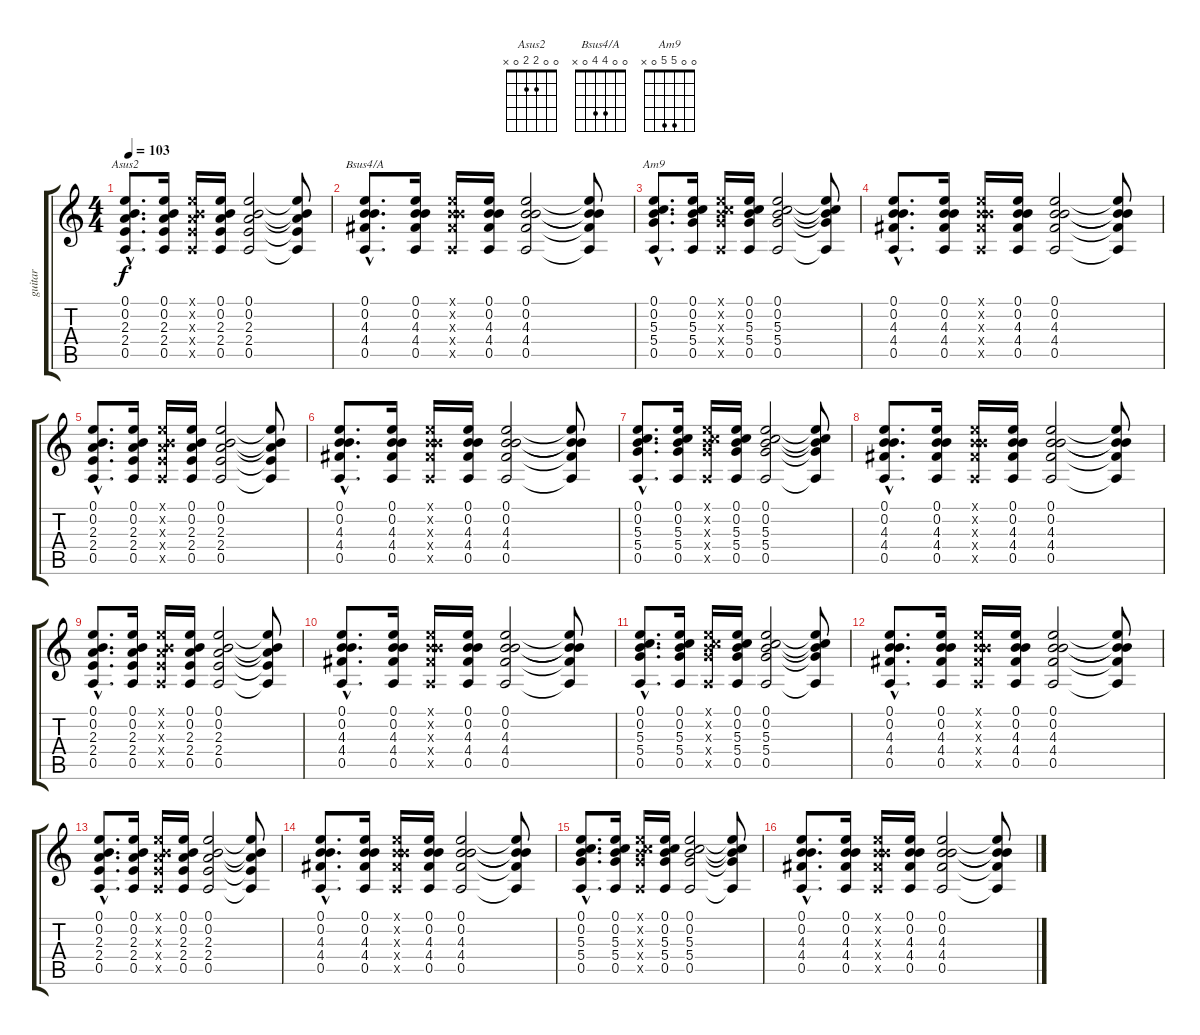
\track ("guitar" "guitar") {instrument acousticguitarsteel}
\staff {score tabs}
\tuning (E4 B3 G3 D3 A2 E2) {hide}
\chord ("Asus2" 0 0 2 2 0 x)
\chord ("Bsus4/A" 0 0 4 4 0 x)
\chord ("Am9" 0 0 5 5 0 x)
\ts (4 4)
\tempo 103
\clef g2
\ks c
(0.1{hac} 0.2{hac} 2.3{hac} 2.4{hac} 0.5{hac}).8{d ch "Asus2" dy f instrument acousticguitarsteel} (0.1 0.2 2.3 2.4 0.5).16 (0.1{x} 0.2{x} 2.3{x} 2.4{x} 0.5{x}).16 (0.1 0.2 2.3 2.4 0.5).16 (0.1 0.2 2.3 2.4 0.5).2 (0.1{t} 0.2{t} 2.3{t} 2.4{t} 0.5{t}).8 |
(0.1{hac} 0.2{hac} 4.3{hac} 4.4{hac} 0.5{hac}).8{d ch "Bsus4/A"} (0.1 0.2 4.3 4.4 0.5).16 (0.1{x} 0.2{x} 4.3{x} 4.4{x} 0.5{x}).16 (0.1 0.2 4.3 4.4 0.5).16 (0.1 0.2 4.3 4.4 0.5).2 (0.1{t} 0.2{t} 4.3{t} 4.4{t} 0.5{t}).8 |
(0.1{hac} 0.2{hac} 5.3{hac} 5.4{hac} 0.5{hac}).8{d ch "Am9"} (0.1 0.2 5.3 5.4 0.5).16 (0.1{x} 0.2{x} 5.3{x} 5.4{x} 0.5{x}).16 (0.1 0.2 5.3 5.4 0.5).16 (0.1 0.2 5.3 5.4 0.5).2 (0.1{t} 0.2{t} 5.3{t} 5.4{t} 0.5{t}).8 |
(0.1{hac} 0.2{hac} 4.3{hac} 4.4{hac} 0.5{hac}).8{d} (0.1 0.2 4.3 4.4 0.5).16 (0.1{x} 0.2{x} 4.3{x} 4.4{x} 0.5{x}).16 (0.1 0.2 4.3 4.4 0.5).16 (0.1 0.2 4.3 4.4 0.5).2 (0.1{t} 0.2{t} 4.3{t} 4.4{t} 0.5{t}).8 |
(0.1{hac} 0.2{hac} 2.3{hac} 2.4{hac} 0.5{hac}).8{d} (0.1 0.2 2.3 2.4 0.5).16 (0.1{x} 0.2{x} 2.3{x} 2.4{x} 0.5{x}).16 (0.1 0.2 2.3 2.4 0.5).16 (0.1 0.2 2.3 2.4 0.5).2 (0.1{t} 0.2{t} 2.3{t} 2.4{t} 0.5{t}).8 |
(0.1{hac} 0.2{hac} 4.3{hac} 4.4{hac} 0.5{hac}).8{d} (0.1 0.2 4.3 4.4 0.5).16 (0.1{x} 0.2{x} 4.3{x} 4.4{x} 0.5{x}).16 (0.1 0.2 4.3 4.4 0.5).16 (0.1 0.2 4.3 4.4 0.5).2 (0.1{t} 0.2{t} 4.3{t} 4.4{t} 0.5{t}).8 |
(0.1{hac} 0.2{hac} 5.3{hac} 5.4{hac} 0.5{hac}).8{d} (0.1 0.2 5.3 5.4 0.5).16 (0.1{x} 0.2{x} 5.3{x} 5.4{x} 0.5{x}).16 (0.1 0.2 5.3 5.4 0.5).16 (0.1 0.2 5.3 5.4 0.5).2 (0.1{t} 0.2{t} 5.3{t} 5.4{t} 0.5{t}).8 |
(0.1{hac} 0.2{hac} 4.3{hac} 4.4{hac} 0.5{hac}).8{d} (0.1 0.2 4.3 4.4 0.5).16 (0.1{x} 0.2{x} 4.3{x} 4.4{x} 0.5{x}).16 (0.1 0.2 4.3 4.4 0.5).16 (0.1 0.2 4.3 4.4 0.5).2 (0.1{t} 0.2{t} 4.3{t} 4.4{t} 0.5{t}).8 |
(0.1{hac} 0.2{hac} 2.3{hac} 2.4{hac} 0.5{hac}).8{d} (0.1 0.2 2.3 2.4 0.5).16 (0.1{x} 0.2{x} 2.3{x} 2.4{x} 0.5{x}).16 (0.1 0.2 2.3 2.4 0.5).16 (0.1 0.2 2.3 2.4 0.5).2 (0.1{t} 0.2{t} 2.3{t} 2.4{t} 0.5{t}).8 |
(0.1{hac} 0.2{hac} 4.3{hac} 4.4{hac} 0.5{hac}).8{d} (0.1 0.2 4.3 4.4 0.5).16 (0.1{x} 0.2{x} 4.3{x} 4.4{x} 0.5{x}).16 (0.1 0.2 4.3 4.4 0.5).16 (0.1 0.2 4.3 4.4 0.5).2 (0.1{t} 0.2{t} 4.3{t} 4.4{t} 0.5{t}).8 |
(0.1{hac} 0.2{hac} 5.3{hac} 5.4{hac} 0.5{hac}).8{d} (0.1 0.2 5.3 5.4 0.5).16 (0.1{x} 0.2{x} 5.3{x} 5.4{x} 0.5{x}).16 (0.1 0.2 5.3 5.4 0.5).16 (0.1 0.2 5.3 5.4 0.5).2 (0.1{t} 0.2{t} 5.3{t} 5.4{t} 0.5{t}).8 |
(0.1{hac} 0.2{hac} 4.3{hac} 4.4{hac} 0.5{hac}).8{d} (0.1 0.2 4.3 4.4 0.5).16 (0.1{x} 0.2{x} 4.3{x} 4.4{x} 0.5{x}).16 (0.1 0.2 4.3 4.4 0.5).16 (0.1 0.2 4.3 4.4 0.5).2 (0.1{t} 0.2{t} 4.3{t} 4.4{t} 0.5{t}).8 |
(0.1{hac} 0.2{hac} 2.3{hac} 2.4{hac} 0.5{hac}).8{d} (0.1 0.2 2.3 2.4 0.5).16 (0.1{x} 0.2{x} 2.3{x} 2.4{x} 0.5{x}).16 (0.1 0.2 2.3 2.4 0.5).16 (0.1 0.2 2.3 2.4 0.5).2 (0.1{t} 0.2{t} 2.3{t} 2.4{t} 0.5{t}).8 |
(0.1{hac} 0.2{hac} 4.3{hac} 4.4{hac} 0.5{hac}).8{d} (0.1 0.2 4.3 4.4 0.5).16 (0.1{x} 0.2{x} 4.3{x} 4.4{x} 0.5{x}).16 (0.1 0.2 4.3 4.4 0.5).16 (0.1 0.2 4.3 4.4 0.5).2 (0.1{t} 0.2{t} 4.3{t} 4.4{t} 0.5{t}).8 |
(0.1{hac} 0.2{hac} 5.3{hac} 5.4{hac} 0.5{hac}).8{d} (0.1 0.2 5.3 5.4 0.5).16 (0.1{x} 0.2{x} 5.3{x} 5.4{x} 0.5{x}).16 (0.1 0.2 5.3 5.4 0.5).16 (0.1 0.2 5.3 5.4 0.5).2 (0.1{t} 0.2{t} 5.3{t} 5.4{t} 0.5{t}).8 |
(0.1{hac} 0.2{hac} 4.3{hac} 4.4{hac} 0.5{hac}).8{d} (0.1 0.2 4.3 4.4 0.5).16 (0.1{x} 0.2{x} 4.3{x} 4.4{x} 0.5{x}).16 (0.1 0.2 4.3 4.4 0.5).16 (0.1 0.2 4.3 4.4 0.5).2 (0.1{t} 0.2{t} 4.3{t} 4.4{t} 0.5{t}).8
